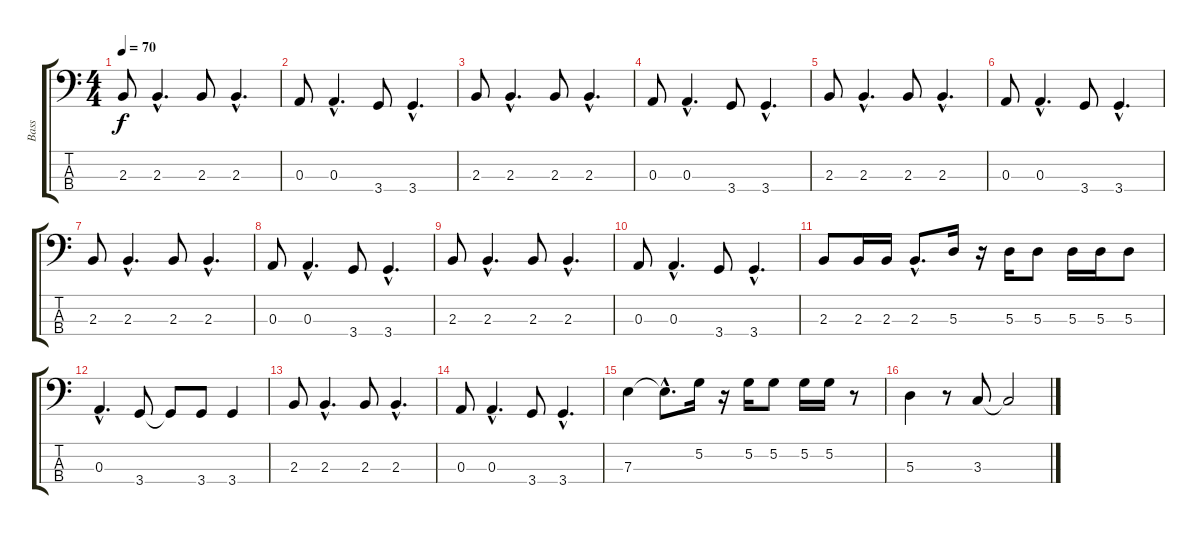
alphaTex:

\track ("Bass" "Bass") {instrument electricbasspick}
\staff {score tabs}
\tuning (G2 D2 A1 E1) {hide}
\ts (4 4)
\tempo 70
\clef f4
\ks c
2.3.8{dy f} 2.3{hac}.4{d} 2.3.8 2.3{hac}.4{d} |
0.3.8 0.3{hac}.4{d} 3.4.8 3.4{hac}.4{d} |
2.3.8 2.3{hac}.4{d} 2.3.8 2.3{hac}.4{d} |
0.3.8 0.3{hac}.4{d} 3.4.8 3.4{hac}.4{d} |
2.3.8 2.3{hac}.4{d} 2.3.8 2.3{hac}.4{d} |
0.3.8 0.3{hac}.4{d} 3.4.8 3.4{hac}.4{d} |
2.3.8 2.3{hac}.4{d} 2.3.8 2.3{hac}.4{d} |
0.3.8 0.3{hac}.4{d} 3.4.8 3.4{hac}.4{d} |
2.3.8 2.3{hac}.4{d} 2.3.8 2.3{hac}.4{d} |
0.3.8 0.3{hac}.4{d} 3.4.8 3.4{hac}.4{d} |
2.3.8 2.3.16 2.3.16 2.3{hac}.8{d} 5.3.16 r.16 5.3.16 5.3.8 5.3.16 5.3.16 5.3.8 |
0.3{hac}.4{d} 3.4.8 3.4{t}.8 3.4.8 3.4.4 |
2.3.8 2.3{hac}.4{d} 2.3.8 2.3{hac}.4{d} |
0.3.8 0.3{hac}.4{d} 3.4.8 3.4{hac}.4{d} |
7.3.4 7.3{hac t}.8{d} 5.2.16 r.16 5.2.16 5.2.8 5.2.16 5.2.16 r.8 |
5.3.4 r.8 3.3.8 3.3{t}.2
